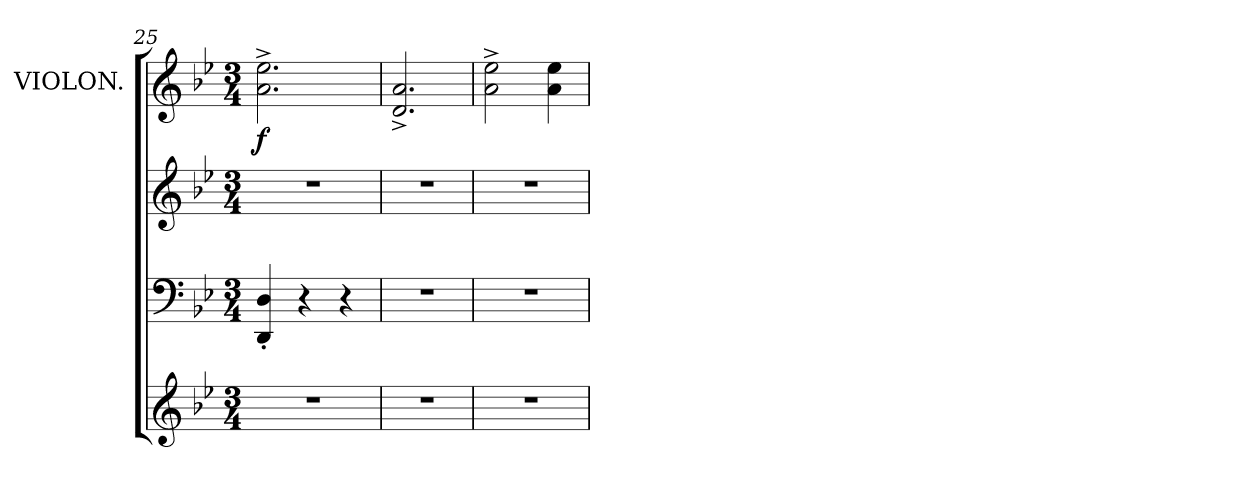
**kern	**kern	**kern	**kern	**dynam
*part3	*part2	*part2	*part1	*part1
*staff4	*staff3	*staff2	*staff1	*staff1
*	*	*	*I"VIOLON.	*
*clefG2	*clefF4	*clefG2	*clefG2	*
*k[b-e-]	*k[b-e-]	*k[b-e-]	*k[b-e-]	*
*B-:	*B-:	*B-:	*B-:	*
*M3/4	*M3/4	*M3/4	*M3/4	*
=25	=25	=25	=25	=25
!LO:N:vis=1	!	!LO:N:vis=1	!	!LO:DY:b
2.r	4DD/'< 4D/'<	2.r	2.a\^> 2.ee-\^>	f
.	4r	.	.	.
.	4r	.	.	.
=26	=26	=26	=26	=26
!LO:N:vis=1	!LO:N:vis=1	!LO:N:vis=1	!	!
2.r	2.r	2.r	2.d/^> 2.a/^>	.
=27	=27	=27	=27	=27
!LO:N:vis=1	!LO:N:vis=1	!LO:N:vis=1	!	!
2.r	2.r	2.r	2a\^> 2ee-\^>	.
.	.	.	4a\ 4ee-\	.
=	=	=	=	=
*-	*-	*-	*-	*-
